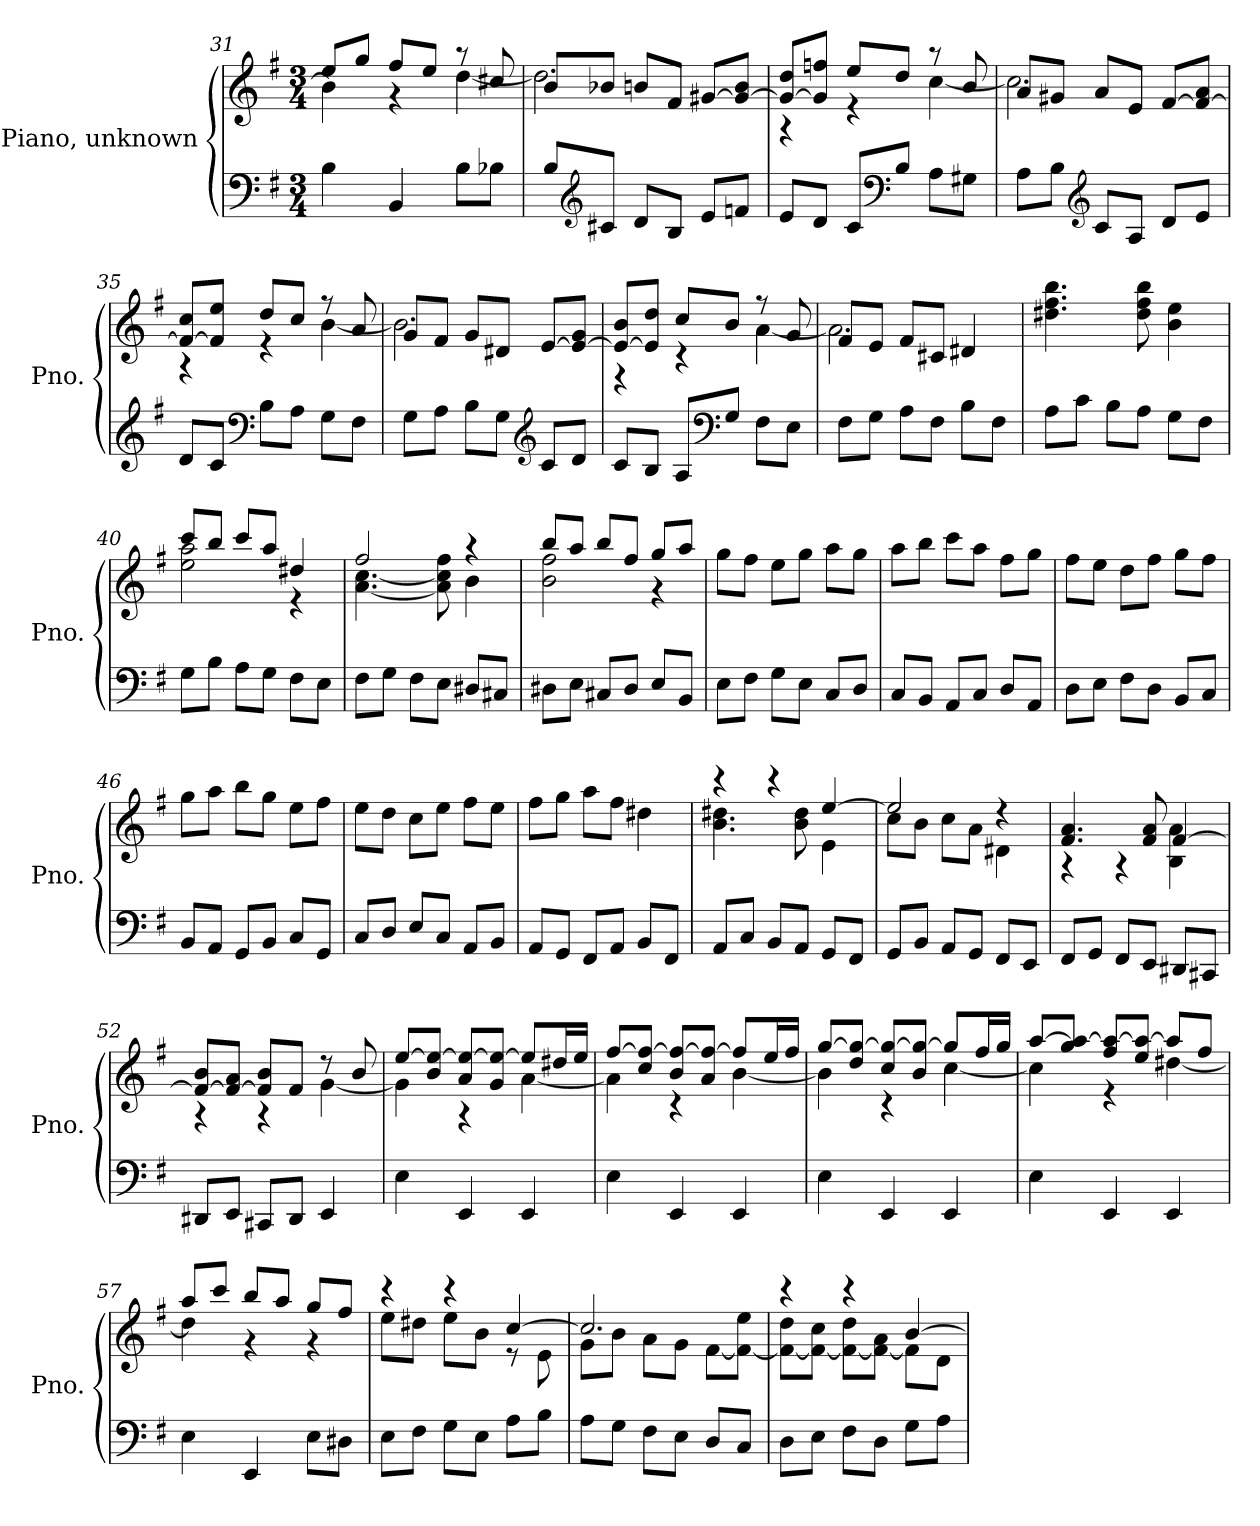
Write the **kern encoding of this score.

**kern	**kern
*part1	*part1
*staff2	*staff1
*I"Piano, unknown	*
*I'Pno.	*
*clefF4	*clefG2
*k[f#]	*k[f#]
*M3/4	*M3/4
=31	=31
*	*^
4B\	8ee/L	4b-\]
.	8gg/J	.
4BB/	8ff#/L	4r
.	8ee/J	.
8B\L	8r	[4dd\
8B-X\J	8cc#X/	.
=32	=32	=32
8B/L	8b/L	2.dd\]
*clefG2	*	*
8c#X/J	8b-X/J	.
8d/L	8bn/L	.
8B/J	8f#/J	.
8e/L	[8g#X/L	.
8fn/J	8g#/_ 8b/J	.
=33	=33	=33
8e/L	8g#/_ 8dd/L	4r
8d/J	8g#/] 8ffn/J	.
8c/L	8ee/L	4r
*clefF4	*	*
8B/J	8dd/J	.
8A\L	8r	[4cc\
8G#X\J	8b/	.
!!LO:LB:g=z	!!
=34	=34	=34
8A\L	8a/L	2.cc\]
8B\J	8g#X/J	.
*clefG2	*	*
8c/L	8a/L	.
8A/J	8e/J	.
8d/L	[8f#/L	.
8e/J	8f#/_ 8a/J	.
=35	=35	=35
8d/L	8f#/_ 8cc/L	4r
8c/J	8f#/] 8ee/J	.
*clefF4	*	*
8B\L	8dd/L	4r
8A\J	8cc/J	.
8G\L	8r	[4b\
8F#\J	8a/	.
=36	=36	=36
8G\L	8g/L	2.b\]
8A\J	8f#/J	.
8B\L	8g/L	.
8G\J	8d#X/J	.
*clefG2	*	*
8c/L	[8e/L	.
8d/J	8e/_ 8g/J	.
=37	=37	=37
8c/L	8e/_ 8b/L	4r
8B/J	8e/] 8dd/J	.
8A/L	8cc/L	4r
*clefF4	*	*
8G/J	8b/J	.
8F#\L	8r	[4a\
8E\J	8g/	.
!!LO:LB:g=z	!!
=38	=38	=38
8F#\L	8f#/L	2.a\]
8G\J	8e/J	.
8A\L	8f#/L	.
8F#\J	8c#X/J	.
8B\L	4d#X/	.
8F#\J	.	.
*	*v	*v
=39	=39
8A\L	4.dd#X\ 4.ff#\ 4.bb\
8c\J	.
8B\L	.
8A\J	8dd#\ 8ff#\ 8bb\
8G\L	4b\ 4ee\
8F#\J	.
=40	=40
*	*^
8G\L	8ccc/L	2ee\ 2aa\
8B\J	8bb/J	.
8A\L	8ccc/L	.
8G\J	8aa/J	.
8F#\L	4dd#X/	4r
8E\J	.	.
=41	=41	=41
8F#\L	2ff#/	[4.a\ [4.cc\
8G\J	.	.
8F#\L	.	.
8E\J	.	8a\] 8cc\] 8ff#\
8D#X/L	4r	4b\
8C#X/J	.	.
=42	=42	=42
8D#X\L	8bb/L	2b\ 2ff#\
8E\J	8aa/J	.
8C#X/L	8bb/L	.
8D#/J	8ff#/J	.
8E/L	8gg/L	4r
8BB/J	8aa/J	.
*	*v	*v
!!LO:LB:g=z
=43	=43
8E\L	8gg\L
8F#\J	8ff#\J
8G\L	8ee\L
8E\J	8gg\J
8C/L	8aa\L
8D/J	8gg\J
=44	=44
8C/L	8aa\L
8BB/J	8bb\J
8AA/L	8ccc\L
8C/J	8aa\J
8D/L	8ff#\L
8AA/J	8gg\J
=45	=45
8D\L	8ff#\L
8E\J	8ee\J
8F#\L	8dd\L
8D\J	8ff#\J
8BB/L	8gg\L
8C/J	8ff#\J
=46	=46
8BB/L	8gg\L
8AA/J	8aa\J
8GG/L	8bb\L
8BB/J	8gg\J
8C/L	8ee\L
8GG/J	8ff#\J
=47	=47
8C/L	8ee\L
8D/J	8dd\J
8E/L	8cc\L
8C/J	8ee\J
8AA/L	8ff#\L
8BB/J	8ee\J
=48	=48
8AA/L	8ff#\L
8GG/J	8gg\J
8FF#/L	8aa\L
8AA/J	8ff#\J
8BB/L	4dd#X\
8FF#/J	.
!!LO:LB:g=z
=49	=49
*	*^
8AA/L	4r	4.b\ 4.dd#X\
8C/J	.	.
8BB/L	4r	.
8AA/J	.	8b\ 8dd#\
8GG/L	[4ee/	4e\
8FF#/J	.	.
=50	=50	=50
8GG/L	2ee/]	8cc\L
8BB/J	.	8b\J
8AA/L	.	8cc\L
8GG/J	.	8a\J
8FF#/L	4r	4d#X\
8EE/J	.	.
=51	=51	=51
8FF#/L	4.f#/ 4.a/	4r
8GG/J	.	.
8FF#/L	.	4r
8EE/J	8f#/ 8a/	.
8DD#X/L	[4f#/	4B\ 4a\
8CC#X/J	.	.
=52	=52	=52
8DD#X/L	8f#/_ 8b/L	4r
8EE/J	8f#/_ 8a/J	.
8CC#X/L	8f#/] 8b/L	4r
8DD#/J	8f#/J	.
4EE/	8r	[4g\
.	8b/	.
=53	=53	=53
4E\	[8ee/L	4g\]
.	8b/ 8ee/_J	.
4EE/	8a/ 8ee/_L	4r
.	8g/ 8ee/_J	.
4EE/	8ee/L]	[4a\
.	16dd#X/L	.
.	16ee/JJ	.
!!LO:LB:g=z	!!
=54	=54	=54
4E\	[8ff#/L	4a\]
.	8cc/ 8ff#/_J	.
4EE/	8b/ 8ff#/_L	4r
.	8a/ 8ff#/_J	.
4EE/	8ff#/L]	[4b\
.	16ee/L	.
.	16ff#/JJ	.
=55	=55	=55
4E\	[8gg/L	4b\]
.	8dd/ 8gg/_J	.
4EE/	8cc/ 8gg/_L	4r
.	8b/ 8gg/_J	.
4EE/	8gg/L]	[4cc\
.	16ff#/L	.
.	16gg/JJ	.
=56	=56	=56
4E\	[8aa/L	4cc\]
.	8gg/ 8aa/_J	.
4EE/	8ff#/ 8aa/_L	4r
.	8ee/ 8aa/_J	.
4EE/	8aa/L]	[4dd#X\
.	8ff#/J	.
=57	=57	=57
4E\	8aa/L	4dd#\]
.	8ccc/J	.
4EE/	8bb/L	4r
.	8aa/J	.
8E\L	8gg/L	4r
8D#X\J	8ff#/J	.
!!LO:PB:g=z	!!
=58	=58	=58
8E\L	4r	8ee\L
8F#\J	.	8dd#X\J
8G\L	4r	8ee\L
8E\J	.	8b\J
8A\L	[4cc/	8r
8B\J	.	8e\
=59	=59	=59
8A\L	2.cc/]	8g\L
8G\J	.	8b\J
8F#\L	.	8a\L
8E\J	.	8g\J
8D/L	.	[8f#\L
8C/J	.	8f#\_ 8ee\J
=60	=60	=60
8D\L	4r	8f#\_ 8dd\L
8E\J	.	8f#\_ 8cc\J
8F#\L	4r	8f#\_ 8dd\L
8D\J	.	8f#\_ 8a\J
8G\L	[4b/	8f#\L]
8A\J	.	8d\J
*	*v	*v
=	=
*-	*-
